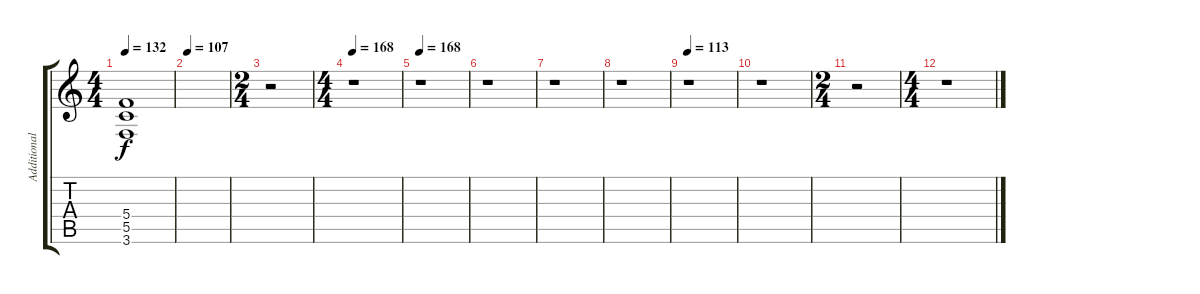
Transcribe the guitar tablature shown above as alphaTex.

\track ("Additional Guitar" "Additional") {instrument distortionguitar}
\staff {score tabs}
\tuning (D4 A3 F3 C3 G2 D2) {hide}
\ts (4 4)
\tempo 132
\clef g2
\ks c
(5.4 5.5 3.6).1{dy f} |
\tempo 107
|
\ts (2 4)
r.2 |
\ts (4 4)
\tempo 168
r.1 |
\tempo 168
r.1 |
r.1 |
r.1 |
r.1 |
\tempo 113
r.1 |
r.1 |
\ts (2 4)
r.2 |
\ts (4 4)
r.1
